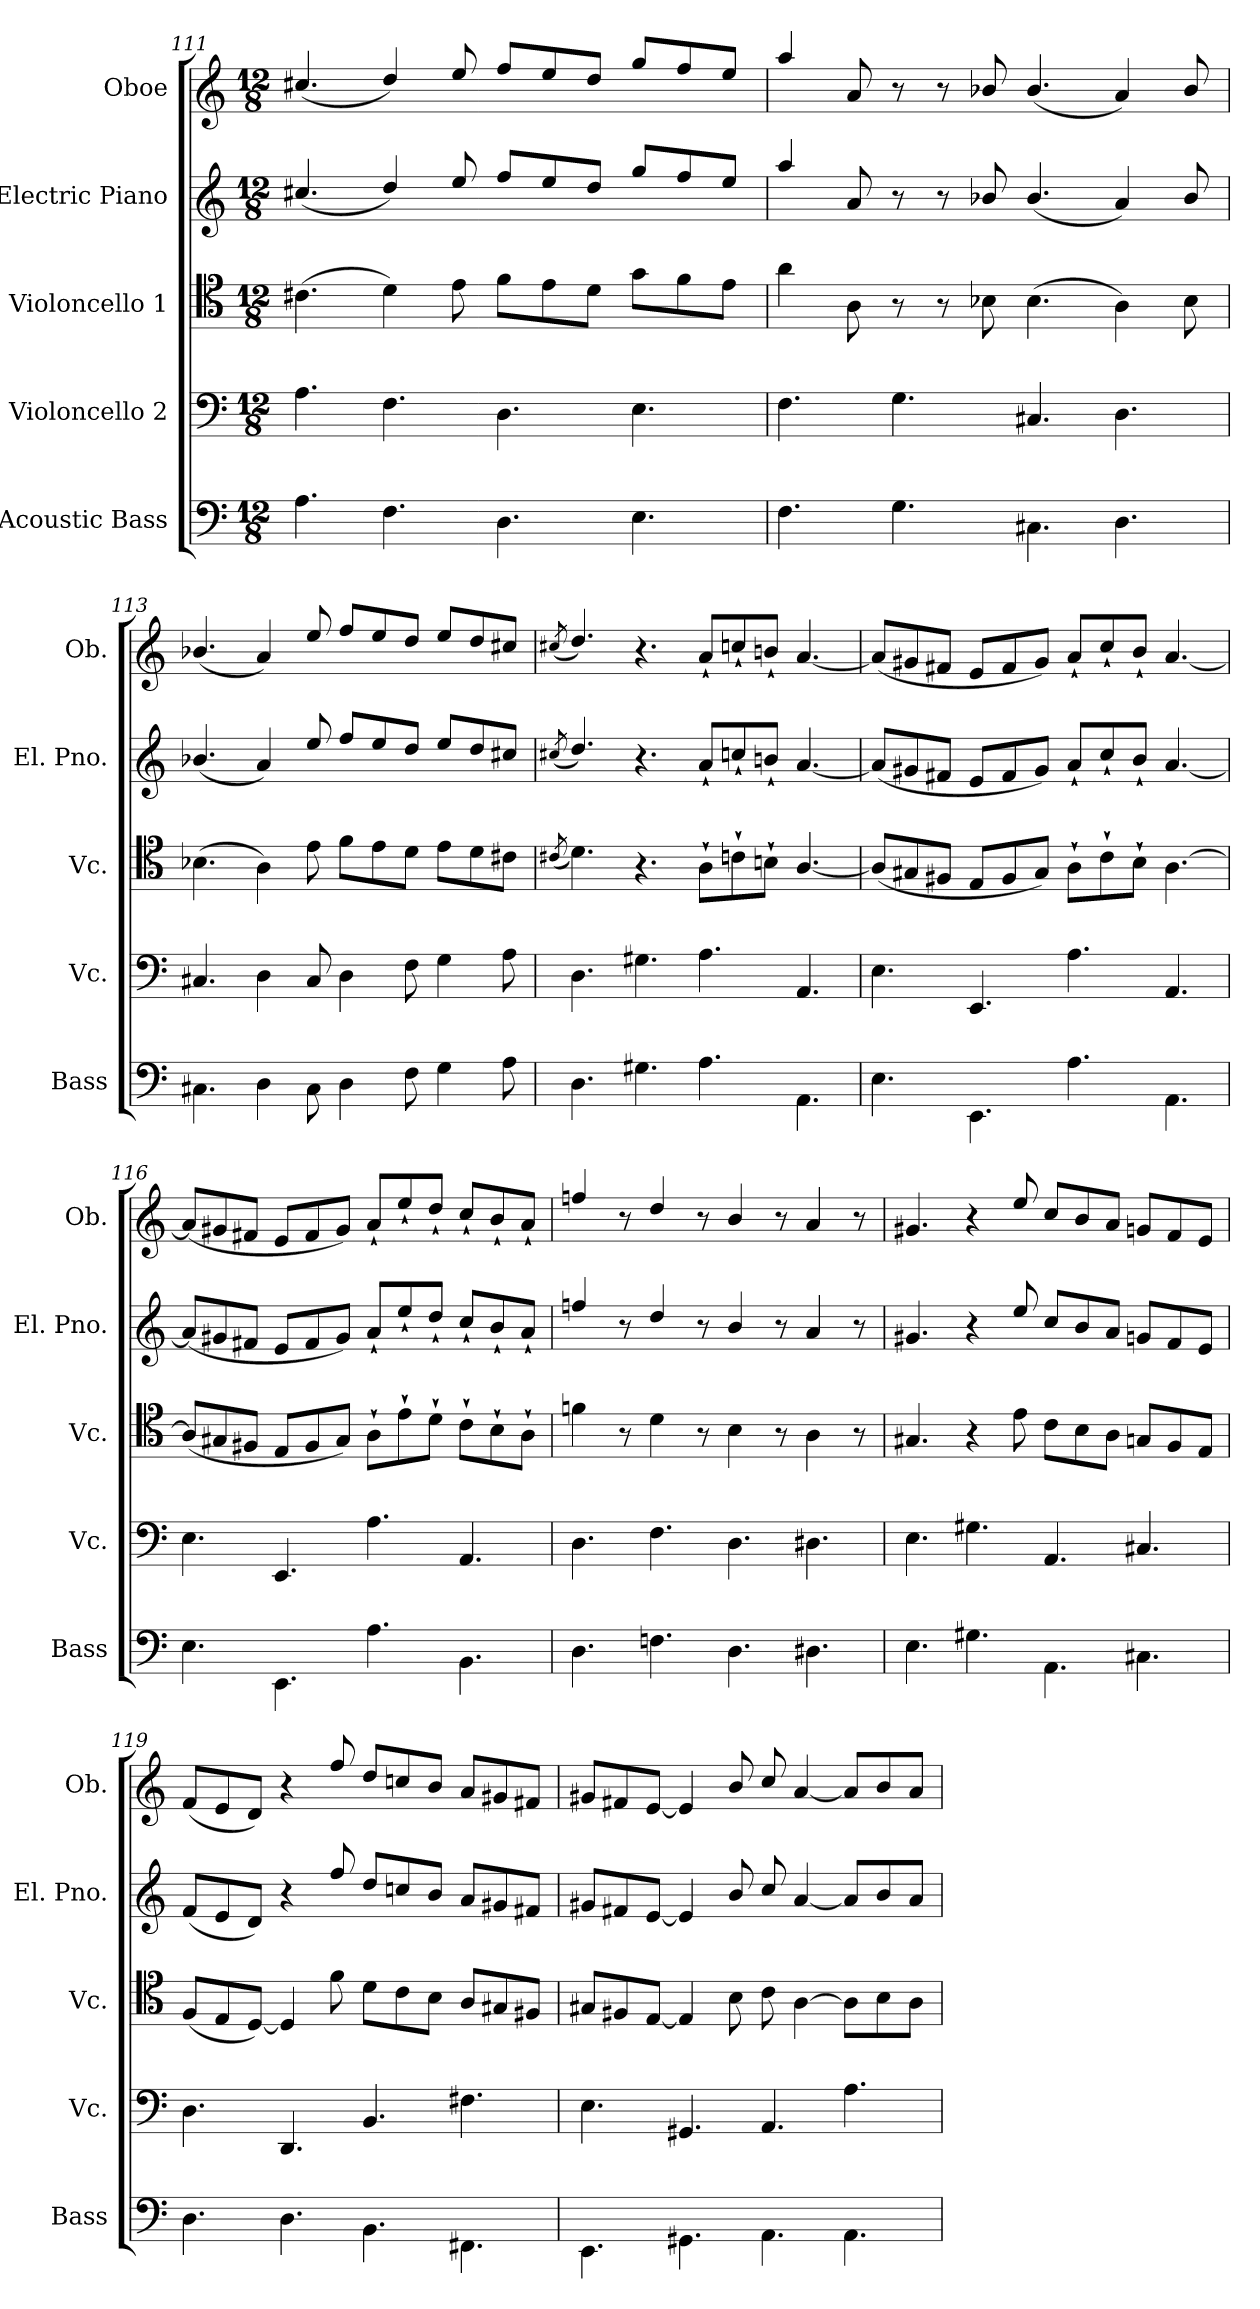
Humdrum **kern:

**kern	**kern	**kern	**kern	**kern
*part5	*part4	*part3	*part2	*part1
*staff5	*staff4	*staff3	*staff2	*staff1
*I"Acoustic Bass	*I"Violoncello 2	*I"Violoncello 1	*I"Electric Piano	*I"Oboe
*I'Bass	*I'Vc.	*I'Vc.	*I'El. Pno.	*I'Ob.
!!LO:PB:g=z
*clefF4	*clefF4	*clefC4	*clefG2	*clefG2
*ITrd7c12	*	*	*	*
*k[]	*k[]	*k[]	*k[]	*k[]
*M12/8	*M12/8	*M12/8	*M12/8	*M12/8
=111	=111	=111	=111	=111
4.AA\	4.A\	(>4.c#X\	(<4.cc#X/	(<4.cc#X/
4.FF\	4.F\	4d\)	4dd/)	4dd/)
.	.	8e\	8ee/	8ee/
4.DD\	4.D\	8f\L	8ff/L	8ff/L
.	.	8e\	8ee/	8ee/
.	.	8d\J	8dd/J	8dd/J
4.EE\	4.E\	8g\L	8gg/L	8gg/L
.	.	8f\	8ff/	8ff/
.	.	8e\J	8ee/J	8ee/J
=112	=112	=112	=112	=112
4.FF\	4.F\	4a\	4aa/	4aa/
.	.	8A\	8a/	8a/
4.GG\	4.G\	8r	8r	8r
.	.	8r	8r	8r
.	.	8B-X\	8b-X/	8b-X/
4.CC#X\	4.C#X/	(>4.B-\	(<4.b-/	(<4.b-/
4.DD\	4.D\	4A\)	4a/)	4a/)
.	.	8B-\	8b-/	8b-/
=113	=113	=113	=113	=113
4.CC#X\	4.C#X/	(>4.B-X\	(<4.b-X/	(<4.b-X/
4DD\	4D\	4A\)	4a/)	4a/)
8CC#\	8C#/	8e\	8ee/	8ee/
4DD\	4D\	8f\L	8ff/L	8ff/L
.	.	8e\	8ee/	8ee/
8FF\	8F\	8d\J	8dd/J	8dd/J
4GG\	4G\	8e\L	8ee/L	8ee/L
.	.	8d\	8dd/	8dd/
8AA\	8A\	8c#X\J	8cc#X/J	8cc#X/J
!!LO:LB:g=z
=114	=114	=114	=114	=114
.	.	(<8qc#X/	(<8qcc#X/	(<8qcc#X/
*	*	*^	*	*
4.DD\	4.D\	4.d\)	4.ryy	4.dd/)	4.dd/)
4.GG#X\	4.G#X\	4.r	4.ryy	4.r	4.r
4.AA\	4.A\	8A`\L	2.ryy	8a`/L	8a`/L
.	.	8cn`\	.	8ccn`/	8ccn`/
.	.	8Bn`\J	.	8bn`/J	8bn`/J
4.AAA\	4.AA/	[4.A/	.	[4.a/	[4.a/
*	*	*v	*v	*	*
=115	=115	=115	=115	=115
4.EE\	4.E\	(<8A/L]	(<8a/L]	(<8a/L]
.	.	8G#X/	8g#X/	8g#X/
.	.	8F#X/J	8f#X/J	8f#X/J
4.EEE\	4.EE/	8E/L	8e/L	8e/L
.	.	8F#/	8f#/	8f#/
.	.	8G#/J)	8g#/J)	8g#/J)
4.AA\	4.A\	8A`\L	8a`/L	8a`/L
.	.	8c`\	8cc`/	8cc`/
.	.	8B`\J	8b`/J	8b`/J
4.AAA\	4.AA/	[4.A\	[4.a/	[4.a/
=116	=116	=116	=116	=116
4.EE\	4.E\	(<8A/L]	(<8a/L]	(<8a/L]
.	.	8G#X/	8g#X/	8g#X/
.	.	8F#X/J	8f#X/J	8f#X/J
4.EEE\	4.EE/	8E/L	8e/L	8e/L
.	.	8F#/	8f#/	8f#/
.	.	8G#/J)	8g#/J)	8g#/J)
4.AA\	4.A\	8A`\L	8a`/L	8a`/L
.	.	8e`\	8ee`/	8ee`/
.	.	8d`\J	8dd`/J	8dd`/J
4.BBB\	4.AA/	8c`\L	8cc`/L	8cc`/L
.	.	8B`\	8b`/	8b`/
.	.	8A`\J	8a`/J	8a`/J
!!LO:PB:g=z
=117	=117	=117	=117	=117
4.DD\	4.D\	4fn\	4ffn/	4ffn/
.	.	8r	8r	8r
4.FFn\	4.F\	4d\	4dd/	4dd/
.	.	8r	8r	8r
4.DD\	4.D\	4B\	4b/	4b/
.	.	8r	8r	8r
4.DD#X\	4.D#X\	4A\	4a/	4a/
.	.	8r	8r	8r
=118	=118	=118	=118	=118
4.EE\	4.E\	4.G#X/	4.g#X/	4.g#X/
4.GG#X\	4.G#X\	4r	4r	4r
.	.	8e\	8ee/	8ee/
4.AAA\	4.AA/	8c\L	8cc/L	8cc/L
.	.	8B\	8b/	8b/
.	.	8A\J	8a/J	8a/J
4.CC#X\	4.C#X/	8Gn/L	8gn/L	8gn/L
.	.	8F/	8f/	8f/
.	.	8E/J	8e/J	8e/J
=119	=119	=119	=119	=119
4.DD\	4.D\	(<8F/L	(<8f/L	(<8f/L
.	.	8E/	8e/	8e/
.	.	[8D/J)	8d/J)	8d/J)
4.DD\	4.DD/	4D/]	4r	4r
.	.	8f\	8ff/	8ff/
4.BBB\	4.BB/	8d\L	8dd/L	8dd/L
.	.	8c\	8ccn/	8ccn/
.	.	8B\J	8b/J	8b/J
4.FFF#X\	4.F#X\	8A/L	8a/L	8a/L
.	.	8G#X/	8g#X/	8g#X/
.	.	8F#X/J	8f#X/J	8f#X/J
!!LO:LB:g=z
=120	=120	=120	=120	=120
4.EEE\	4.E\	8G#X/L	8g#X/L	8g#X/L
.	.	8F#X/	8f#X/	8f#X/
.	.	[8E/J	[8e/J	[8e/J
4.GGG#X\	4.GG#X/	4E/]	4e/]	4e/]
.	.	8B\	8b/	8b/
4.AAA\	4.AA/	8c\	8cc/	8cc/
.	.	[4A\	[4a/	[4a/
4.AAA\	4.A\	8A\L]	8a/L]	8a/L]
.	.	8B\	8b/	8b/
.	.	8A\J	8a/J	8a/J
=	=	=	=	=
*-	*-	*-	*-	*-
